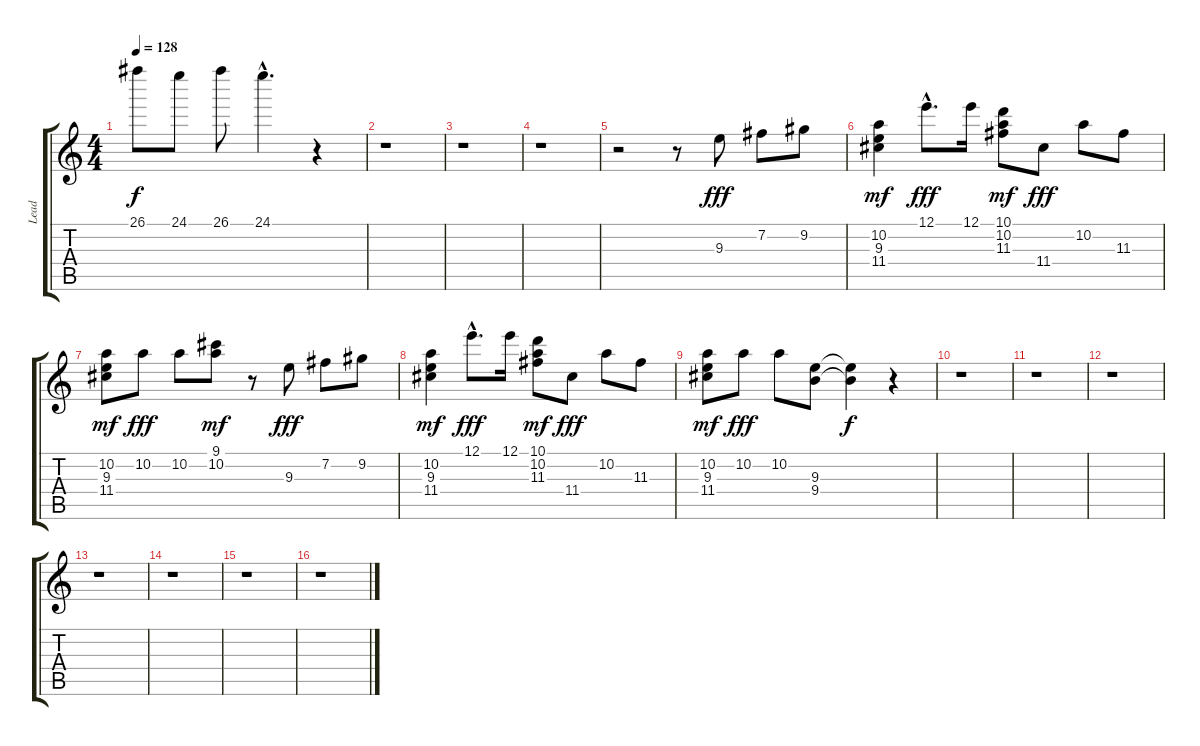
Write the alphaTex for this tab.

\track ("Lead" "Lead") {instrument electricguitarclean}
\staff {score tabs}
\tuning (E4 B3 G3 D3 A2 E2) {hide}
\ts (4 4)
\tempo 128
\clef g2
\ks c
26.1.8{dy f} 24.1.8 26.1.8 24.1{hac}.4{d} r.4 |
r.1 |
r.1 |
r.1 |
r.2{volume 14 instrument electricguitarclean} r.8 9.3.8{dy fff} 7.2.8 9.2.8 |
(10.2 9.3 11.4).4{dy mf} 12.1{hac}.8{d dy fff} 12.1.16 (10.1 10.2 11.3).8{dy mf} 11.4.8{dy fff} 10.2.8 11.3.8 |
(10.2 9.3 11.4).8{dy mf} 10.2.8{dy fff} 10.2.8 (9.1 10.2).8{dy mf} r.8 9.3.8{dy fff} 7.2.8 9.2.8 |
(10.2 9.3 11.4).4{dy mf} 12.1{hac}.8{d dy fff} 12.1.16 (10.1 10.2 11.3).8{dy mf} 11.4.8{dy fff} 10.2.8 11.3.8 |
(10.2 9.3 11.4).8{dy mf} 10.2.8{dy fff} 10.2.8 (9.3 9.4).8 (9.3{t} 9.4{t}).4{dy f} r.4 |
r.1 |
r.1 |
r.1 |
r.1 |
r.1 |
r.1 |
r.1
